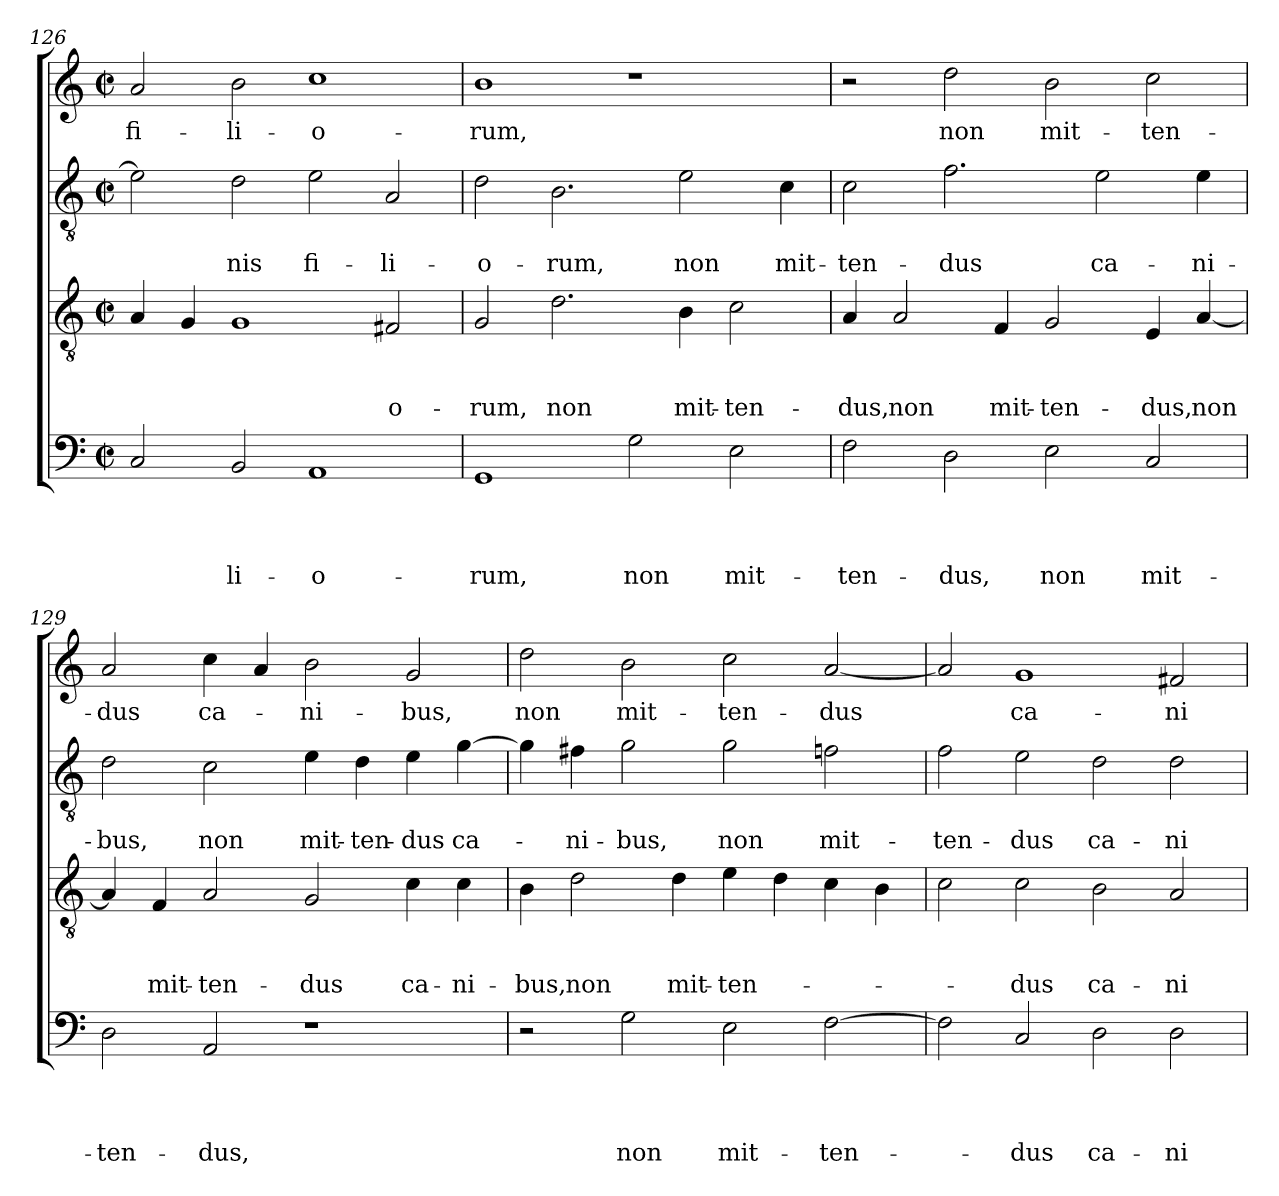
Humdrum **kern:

**kern	**text	**text	**text	**text	**kern	**text	**text	**text	**kern	**text	**text	**kern	**text
*part4	*part4	*part4	*part4	*part4	*part3	*part3	*part3	*part3	*part2	*part2	*part2	*part1	*part1
*staff4	*staff4	*staff4	*staff4	*staff4	*staff3	*staff3	*staff3	*staff3	*staff2	*staff2	*staff2	*staff1	*staff1
*clefF4	*	*	*	*	*clefGv2	*	*	*	*clefGv2	*	*	*clefG2	*
*k[]	*	*	*	*	*k[]	*	*	*	*k[]	*	*	*k[]	*
*C:	*	*	*	*	*C:	*	*	*	*C:	*	*	*C:	*
*M2/2	*	*	*	*	*M2/2	*	*	*	*M2/2	*	*	*M2/2	*
*met(c|)	*	*	*	*	*met(c|)	*	*	*	*met(c|)	*	*	*met(c|)	*
=126	=126	=126	=126	=126	=126	=126	=126	=126	=126	=126	=126	=126	=126
!	!	!	!	!	!	!	!	!	!	!	!	!	!LO:LY:b
2C/	.	.	.	.	4A/	.	.	.	2e\]	.	.	2a/	fi-
.	.	.	.	.	4G/	.	.	.	.	.	.	.	.
!	!	!	!	!LO:LY:b	!	!	!	!	!	!	!LO:LY:b	!	!LO:LY:b
2BB/	.	.	.	-li-	1G	.	.	.	2d\	.	-nis	2b\	-li-
!	!	!	!	!LO:LY:b	!	!	!	!	!	!	!LO:LY:b	!	!LO:LY:b
1AA	.	.	.	-o-	.	.	.	.	2e\	.	fi-	1cc	-o-
!	!	!	!	!	!	!	!	!LO:LY:b	!	!	!LO:LY:b	!	!
.	.	.	.	.	2F#X/	.	.	-o-	2A/	.	-li-	.	.
=127	=127	=127	=127	=127	=127	=127	=127	=127	=127	=127	=127	=127	=127
!	!	!	!	!LO:LY:b	!	!	!	!LO:LY:b	!	!	!LO:LY:b	!	!LO:LY:b
1GG	.	.	.	-rum,	2G/	.	.	-rum,	2d\	.	-o-	1b	-rum,
!	!	!	!	!	!	!	!	!LO:LY:b	!	!	!LO:LY:b	!	!
.	.	.	.	.	2.d\	.	.	non	2.B\	.	-rum,	.	.
!	!	!	!	!LO:LY:b	!	!	!	!	!	!	!	!	!
2G\	.	.	.	non	.	.	.	.	.	.	.	1r	.
!	!	!	!	!	!	!	!	!LO:LY:b	!	!	!LO:LY:b	!	!
.	.	.	.	.	4B\	.	.	mit-	2e\	.	non	.	.
!	!	!	!	!LO:LY:b	!	!	!	!LO:LY:b	!	!	!	!	!
2E\	.	.	.	mit-	2c\	.	.	-ten-	.	.	.	.	.
!	!	!	!	!	!	!	!	!	!	!	!LO:LY:b	!	!
.	.	.	.	.	.	.	.	.	4c\	.	mit-	.	.
!!LO:PB:g=z
=128	=128	=128	=128	=128	=128	=128	=128	=128	=128	=128	=128	=128	=128
!	!	!	!	!LO:LY:b	!	!	!	!LO:LY:b	!	!	!LO:LY:b	!	!
2F\	.	.	.	-ten-	4A/	.	.	-dus,	2c\	.	-ten-	2r	.
!	!	!	!	!	!	!	!	!LO:LY:b	!	!	!	!	!
.	.	.	.	.	2A/	.	.	non	.	.	.	.	.
!	!	!	!	!LO:LY:b	!	!	!	!	!	!	!LO:LY:b	!	!LO:LY:b
2D\	.	.	.	-dus,	.	.	.	.	2.f\	.	-dus	2dd\	non
!	!	!	!	!	!	!	!	!LO:LY:b	!	!	!	!	!
.	.	.	.	.	4F/	.	.	mit-	.	.	.	.	.
!	!	!	!	!LO:LY:b	!	!	!	!LO:LY:b	!	!	!	!	!LO:LY:b
2E\	.	.	.	non	2G/	.	.	-ten-	.	.	.	2b\	mit-
!	!	!	!	!	!	!	!	!	!	!	!LO:LY:b	!	!
.	.	.	.	.	.	.	.	.	2e\	.	ca-	.	.
!	!	!	!	!LO:LY:b	!	!	!	!LO:LY:b	!	!	!	!	!LO:LY:b
2C/	.	.	.	mit-	4E/	.	.	-dus,	.	.	.	2cc\	-ten-
!	!	!	!	!	!	!	!	!LO:LY:b	!	!	!LO:LY:b	!	!
.	.	.	.	.	[4A/	.	.	non	4e\	.	-ni-	.	.
=129	=129	=129	=129	=129	=129	=129	=129	=129	=129	=129	=129	=129	=129
!	!	!	!	!LO:LY:b	!	!	!	!	!	!	!LO:LY:b	!	!LO:LY:b
2D\	.	.	.	-ten-	4A/]	.	.	.	2d\	.	-bus,	2a/	-dus
!	!	!	!	!	!	!	!	!LO:LY:b	!	!	!	!	!
.	.	.	.	.	4F/	.	.	mit-	.	.	.	.	.
!	!	!	!	!LO:LY:b	!	!	!	!LO:LY:b	!	!	!LO:LY:b	!	!LO:LY:b
2AA/	.	.	.	-dus,	2A/	.	.	-ten-	2c\	.	non	4cc\	ca-
.	.	.	.	.	.	.	.	.	.	.	.	4a/	.
!	!	!	!	!	!	!	!	!LO:LY:b	!	!	!LO:LY:b	!	!LO:LY:b
1r	.	.	.	.	2G/	.	.	-dus	4e\	.	mit-	2b\	-ni-
!	!	!	!	!	!	!	!	!	!	!	!LO:LY:b	!	!
.	.	.	.	.	.	.	.	.	4d\	.	-ten-	.	.
!	!	!	!	!	!	!	!	!LO:LY:b	!	!	!LO:LY:b	!	!LO:LY:b
.	.	.	.	.	4c\	.	.	ca-	4e\	.	-dus	2g/	-bus,
!	!	!	!	!	!	!	!	!LO:LY:b	!	!	!LO:LY:b	!	!
.	.	.	.	.	4c\	.	.	-ni-	[4g\	.	ca-	.	.
=130	=130	=130	=130	=130	=130	=130	=130	=130	=130	=130	=130	=130	=130
!	!	!	!	!	!	!	!	!LO:LY:b	!	!	!	!	!LO:LY:b
2r	.	.	.	.	4B\	.	.	-bus,	4g\]	.	.	2dd\	non
!	!	!	!	!	!	!	!	!LO:LY:b	!	!	!LO:LY:b	!	!
.	.	.	.	.	2d\	.	.	non	4f#X\	.	-ni-	.	.
!	!	!	!	!LO:LY:b	!	!	!	!	!	!	!LO:LY:b	!	!LO:LY:b
2G\	.	.	.	non	.	.	.	.	2g\	.	-bus,	2b\	mit-
!	!	!	!	!	!	!	!	!LO:LY:b	!	!	!	!	!
.	.	.	.	.	4d\	.	.	mit-	.	.	.	.	.
!	!	!	!	!LO:LY:b	!	!	!	!LO:LY:b	!	!	!LO:LY:b	!	!LO:LY:b
2E\	.	.	.	mit-	4e\	.	.	-ten-	2g\	.	non	2cc\	-ten-
.	.	.	.	.	4d\	.	.	.	.	.	.	.	.
!	!	!	!	!LO:LY:b	!	!	!	!	!	!	!LO:LY:b	!	!LO:LY:b
[2F\	.	.	.	-ten-	4c\	.	.	.	2fn\	.	mit-	[2a/	-dus
.	.	.	.	.	4B\	.	.	.	.	.	.	.	.
=131	=131	=131	=131	=131	=131	=131	=131	=131	=131	=131	=131	=131	=131
!	!	!	!	!	!	!	!	!	!	!	!LO:LY:b	!	!
2F\]	.	.	.	.	2c\	.	.	.	2f\	.	-ten-	2a/]	.
!	!	!	!	!LO:LY:b	!	!	!	!LO:LY:b	!	!	!LO:LY:b	!	!LO:LY:b
2C/	.	.	.	-dus	2c\	.	.	-dus	2e\	.	-dus	1g	ca-
!	!	!	!	!LO:LY:b	!	!	!	!LO:LY:b	!	!	!LO:LY:b	!	!
2D\	.	.	.	ca-	2B\	.	.	ca-	2d\	.	ca-	.	.
!	!	!	!	!LO:LY:b	!	!	!	!LO:LY:b	!	!	!LO:LY:b	!	!LO:LY:b
2D\	.	.	.	-ni-	2A/	.	.	-ni-	2d\	.	-ni-	2f#X/	-ni-
=	=	=	=	=	=	=	=	=	=	=	=	=	=
*-	*-	*-	*-	*-	*-	*-	*-	*-	*-	*-	*-	*-	*-
